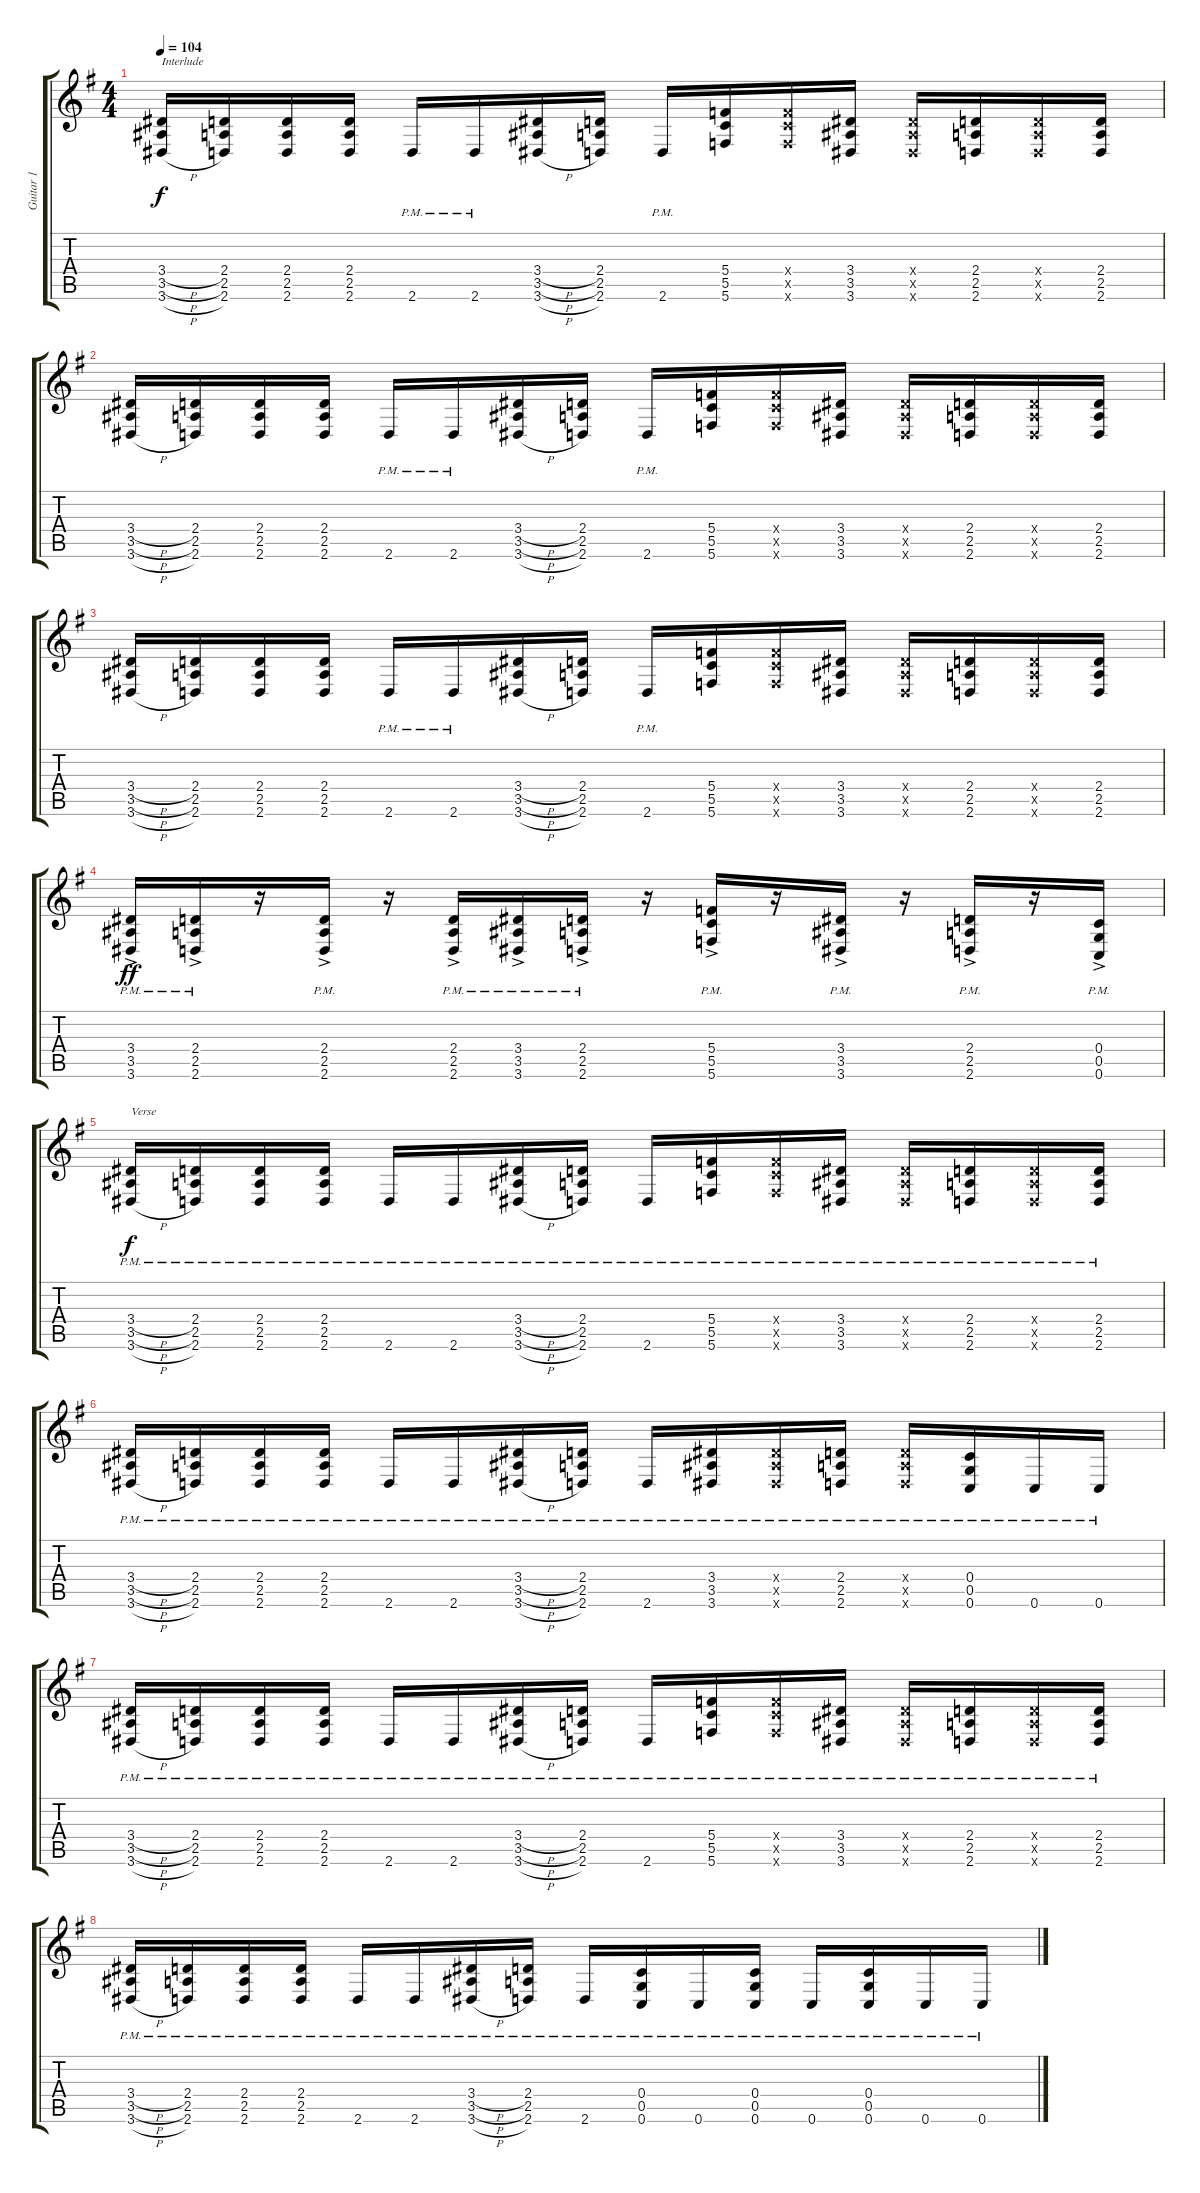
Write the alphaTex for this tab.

\track ("Guitar 1" "Guitar 1") {instrument distortionguitar}
\staff {score tabs}
\tuning (D4 A3 F3 C3 G2 C2) {hide}
\ts (4 4)
\tempo 104
\clef g2
\ks g
(3.4{h} 3.5{h} 3.6{h}).16{txt "Interlude" dy f} (2.4 2.5 2.6).16 (2.4 2.5 2.6).16 (2.4 2.5 2.6).16 2.6{pm}.16 2.6{pm}.16 (3.4{h} 3.5{h} 3.6{h}).16 (2.4 2.5 2.6).16 2.6{pm}.16 (5.4 5.5 5.6).16 (5.4{x} 5.5{x} 5.6{x}).16 (3.4 3.5 3.6).16 (3.4{x} 3.5{x} 3.6{x}).16 (2.4 2.5 2.6).16 (2.4{x} 2.5{x} 2.6{x}).16 (2.4 2.5 2.6).16 |
(3.4{h} 3.5{h} 3.6{h}).16 (2.4 2.5 2.6).16 (2.4 2.5 2.6).16 (2.4 2.5 2.6).16 2.6{pm}.16 2.6{pm}.16 (3.4{h} 3.5{h} 3.6{h}).16 (2.4 2.5 2.6).16 2.6{pm}.16 (5.4 5.5 5.6).16 (5.4{x} 5.5{x} 5.6{x}).16 (3.4 3.5 3.6).16 (3.4{x} 3.5{x} 3.6{x}).16 (2.4 2.5 2.6).16 (2.4{x} 2.5{x} 2.6{x}).16 (2.4 2.5 2.6).16 |
(3.4{h} 3.5{h} 3.6{h}).16 (2.4 2.5 2.6).16 (2.4 2.5 2.6).16 (2.4 2.5 2.6).16 2.6{pm}.16 2.6{pm}.16 (3.4{h} 3.5{h} 3.6{h}).16 (2.4 2.5 2.6).16 2.6{pm}.16 (5.4 5.5 5.6).16 (5.4{x} 5.5{x} 5.6{x}).16 (3.4 3.5 3.6).16 (3.4{x} 3.5{x} 3.6{x}).16 (2.4 2.5 2.6).16 (2.4{x} 2.5{x} 2.6{x}).16 (2.4 2.5 2.6).16 |
(3.4{ac pm} 3.5{ac pm} 3.6{ac pm}).16{dy ff} (2.4{ac pm} 2.5{ac pm} 2.6{ac pm}).16 r.16 (2.4{ac pm} 2.5{ac pm} 2.6{ac pm}).16 r.16 (2.4{ac pm} 2.5{ac pm} 2.6{ac pm}).16 (3.4{ac pm} 3.5{ac pm} 3.6{ac pm}).16 (2.4{ac pm} 2.5{ac pm} 2.6{ac pm}).16 r.16 (5.4{ac pm} 5.5{ac pm} 5.6{ac pm}).16 r.16 (3.4{ac pm} 3.5{ac pm} 3.6{ac pm}).16 r.16 (2.4{ac pm} 2.5{ac pm} 2.6{ac pm}).16 r.16 (0.4{ac pm} 0.5{ac pm} 0.6{ac pm}).16 |
(3.4{h pm} 3.5{h pm} 3.6{h pm}).16{txt "Verse" dy f} (2.4{pm} 2.5{pm} 2.6{pm}).16 (2.4{pm} 2.5{pm} 2.6{pm}).16 (2.4{pm} 2.5{pm} 2.6{pm}).16 2.6{pm}.16 2.6{pm}.16 (3.4{h pm} 3.5{h pm} 3.6{h pm}).16 (2.4{pm} 2.5{pm} 2.6{pm}).16 2.6{pm}.16 (5.4{pm} 5.5{pm} 5.6{pm}).16 (5.4{pm x} 5.5{pm x} 5.6{pm x}).16 (3.4{pm} 3.5{pm} 3.6{pm}).16 (3.4{pm x} 3.5{pm x} 3.6{pm x}).16 (2.4{pm} 2.5{pm} 2.6{pm}).16 (2.4{pm x} 2.5{pm x} 2.6{pm x}).16 (2.4{pm} 2.5{pm} 2.6{pm}).16 |
(3.4{h pm} 3.5{h pm} 3.6{h pm}).16 (2.4{pm} 2.5{pm} 2.6{pm}).16 (2.4{pm} 2.5{pm} 2.6{pm}).16 (2.4{pm} 2.5{pm} 2.6{pm}).16 2.6{pm}.16 2.6{pm}.16 (3.4{h pm} 3.5{h pm} 3.6{h pm}).16 (2.4{pm} 2.5{pm} 2.6{pm}).16 2.6{pm}.16 (3.4{pm} 3.5{pm} 3.6{pm}).16 (3.4{pm x} 3.5{pm x} 3.6{pm x}).16 (2.4{pm} 2.5{pm} 2.6{pm}).16 (2.4{pm x} 2.5{pm x} 2.6{pm x}).16 (0.4{pm} 0.5{pm} 0.6{pm}).16 0.6{pm}.16 0.6{pm}.16 |
(3.4{h pm} 3.5{h pm} 3.6{h pm}).16 (2.4{pm} 2.5{pm} 2.6{pm}).16 (2.4{pm} 2.5{pm} 2.6{pm}).16 (2.4{pm} 2.5{pm} 2.6{pm}).16 2.6{pm}.16 2.6{pm}.16 (3.4{h pm} 3.5{h pm} 3.6{h pm}).16 (2.4{pm} 2.5{pm} 2.6{pm}).16 2.6{pm}.16 (5.4{pm} 5.5{pm} 5.6{pm}).16 (5.4{pm x} 5.5{pm x} 5.6{pm x}).16 (3.4{pm} 3.5{pm} 3.6{pm}).16 (3.4{pm x} 3.5{pm x} 3.6{pm x}).16 (2.4{pm} 2.5{pm} 2.6{pm}).16 (2.4{pm x} 2.5{pm x} 2.6{pm x}).16 (2.4{pm} 2.5{pm} 2.6{pm}).16 |
(3.4{h pm} 3.5{h pm} 3.6{h pm}).16 (2.4{pm} 2.5{pm} 2.6{pm}).16 (2.4{pm} 2.5{pm} 2.6{pm}).16 (2.4{pm} 2.5{pm} 2.6{pm}).16 2.6{pm}.16 2.6{pm}.16 (3.4{h pm} 3.5{h pm} 3.6{h pm}).16 (2.4{pm} 2.5{pm} 2.6{pm}).16 2.6{pm}.16 (0.4{pm} 0.5{pm} 0.6{pm}).16 0.6{pm}.16 (0.4{pm} 0.5{pm} 0.6{pm}).16 0.6{pm}.16 (0.4{pm} 0.5{pm} 0.6{pm}).16 0.6{pm}.16 0.6{pm}.16
